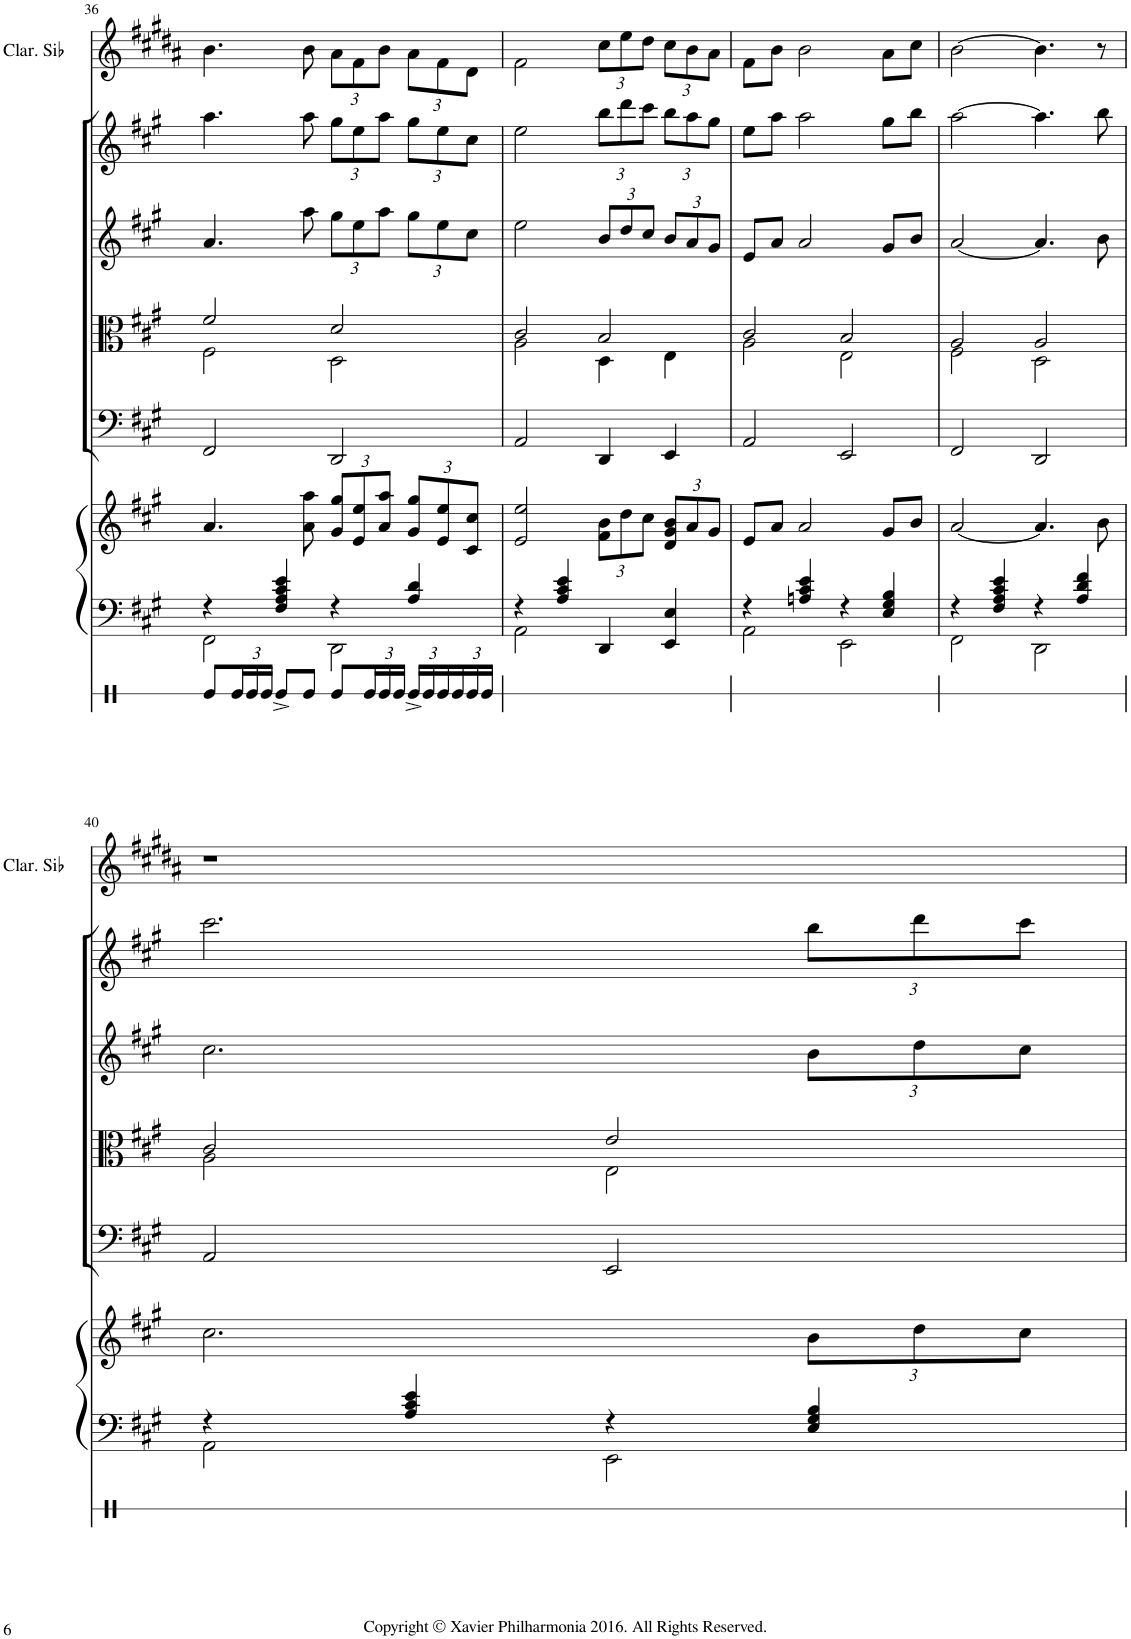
**kern	**kern	**kern	**kern	**kern	**kern	**kern	**kern
*part7	*part6	*part6	*part5	*part4	*part3	*part2	*part1
*staff8	*staff7	*staff6	*staff5	*staff4	*staff3	*staff2	*staff1
*I"Snare Drum	*I"Piano	*	*I"Violoncello	*I"Viola	*I"Violin II	*I"Violin I	*I"Clarinette en Sib
*I'Sn Dr	*I'Pno	*	*I'Vc	*I'Vla	*I'Vln	*I'Vln	*I'Clar. Sib
!!LO:PB:g=z
*clefX	*clefF4	*clefG2	*clefF4	*clefC3	*clefG2	*clefG2	*clefG2
*	*	*	*	*	*	*	*Trd1c2
*k[]	*k[f#c#g#]	*k[f#c#g#]	*k[f#c#g#]	*k[f#c#g#]	*k[f#c#g#]	*k[f#c#g#]	*k[f#c#g#d#a#]
*M4/4	*M4/4	*M4/4	*M4/4	*M4/4	*M4/4	*M4/4	*M4/4
=36	=36	=36	=36	=36	=36	=36	=36
*	*^	*	*	*^	*	*	*
8Re/L	4r	2FF#\	4.a/	2FF#/	2f#/	2F#\	4.a/	4.aa\	4.b\
*Xbrackettup	*	*	*	*	*	*	*	*	*
24Re/L	.	.	.	.	.	.	.	.	.
24Re/	.	.	.	.	.	.	.	.	.
24Re/JJ	.	.	.	.	.	.	.	.	.
8Re^/L	4F#/ 4A/ 4c#/ 4e/	.	.	.	.	.	.	.	.
8Re/J	.	.	8a\ 8aa\	.	.	.	8aa\	8aa\	8b\
*	*	*	*Xbrackettup	*	*	*	*Xbrackettup	*Xbrackettup	*Xbrackettup
8Re/L	4r	2DD\	12g#/ 12gg#/L	2DD/	2d/	2D\	12gg#\L	12gg#\L	12a#\L
.	.	.	12e/ 12ee/	.	.	.	12ee\	12ee\	12f#\
24Re/L	.	.	.	.	.	.	.	.	.
24Re/	.	.	12a/ 12aa/J	.	.	.	12aa\J	12aa\J	12b\J
24Re/JJ	.	.	.	.	.	.	.	.	.
24Re^/LL	4A/ 4d/	.	12g#/ 12gg#/L	.	.	.	12gg#\L	12gg#\L	12a#\L
24Re/	.	.	.	.	.	.	.	.	.
24Re/	.	.	12e/ 12ee/	.	.	.	12ee\	12ee\	12f#\
24Re/	.	.	.	.	.	.	.	.	.
24Re/	.	.	12c#/ 12cc#/J	.	.	.	12cc#\J	12cc#\J	12d#\J
24Re/JJ	.	.	.	.	.	.	.	.	.
=37	=37	=37	=37	=37	=37	=37	=37	=37	=37
1ryy	4r	2AA\	2e/ 2ee/	2AA/	2c#/	2A\	2ee\	2ee\	2f#\
.	4A/ 4c#/ 4e/	.	.	.	.	.	.	.	.
.	4DD/	2ryy	12f#\ 12b\L	4DD/	2B/	4D\	12b/L	12bb\L	12cc#\L
.	.	.	12dd\	.	.	.	12dd/	12ddd\	12ee\
.	.	.	12cc#\J	.	.	.	12cc#/J	12ccc#\J	12dd#\J
.	4EE/ 4E/	.	12d/ 12g#/ 12b/L	4EE/	.	4E\	12b/L	12bb\L	12cc#\L
.	.	.	12a/	.	.	.	12a/	12aa\	12b\
.	.	.	12g#/J	.	.	.	12g#/J	12gg#\J	12a#\J
=38	=38	=38	=38	=38	=38	=38	=38	=38	=38
1ryy	4r	2AA\	8e/L	2AA/	2c#/	2A\	8e/L	8ee\L	8f#\L
.	.	.	8a/J	.	.	.	8a/J	8aa\J	8b\J
.	4An/ 4c#/ 4e/	.	2a/	.	.	.	2a/	2aa\	2b\
.	4r	2EE\	.	2EE/	2B/	2E\	.	.	.
.	4E/ 4G#/ 4B/	.	8g#/L	.	.	.	8g#/L	8gg#\L	8a#\L
.	.	.	8b/J	.	.	.	8b/J	8bb\J	8cc#\J
=39	=39	=39	=39	=39	=39	=39	=39	=39	=39
1ryy	4r	2FF#\	[2a/	2FF#/	2A/	2F#\	[2a/	[2aa\	[2b\
.	4F#/ 4A/ 4c#/ 4e/	.	.	.	.	.	.	.	.
.	4r	2DD\	4.a/]	2DD/	2A/	2D\	4.a/]	4.aa\]	4.b\]
.	4A/ 4d/ 4f#/	.	.	.	.	.	.	.	.
.	.	.	8b\	.	.	.	8b\	8bb\	8r
!!LO:LB:g=z
=40	=40	=40	=40	=40	=40	=40	=40	=40	=40
1ryy	4r	2AA\	2.cc#\	2AA/	2c#/	2A\	2.cc#\	2.ccc#\	1r
.	4A/ 4c#/ 4e/	.	.	.	.	.	.	.	.
.	4r	2EE\	.	2EE/	2e/	2E\	.	.	.
.	4E/ 4G#/ 4B/	.	12b\L	.	.	.	12b\L	12bb\L	.
.	.	.	12dd\	.	.	.	12dd\	12ddd\	.
.	.	.	12cc#\J	.	.	.	12cc#\J	12ccc#\J	.
*	*v	*v	*	*	*v	*v	*	*	*
=	=	=	=	=	=	=	=
*-	*-	*-	*-	*-	*-	*-	*-
